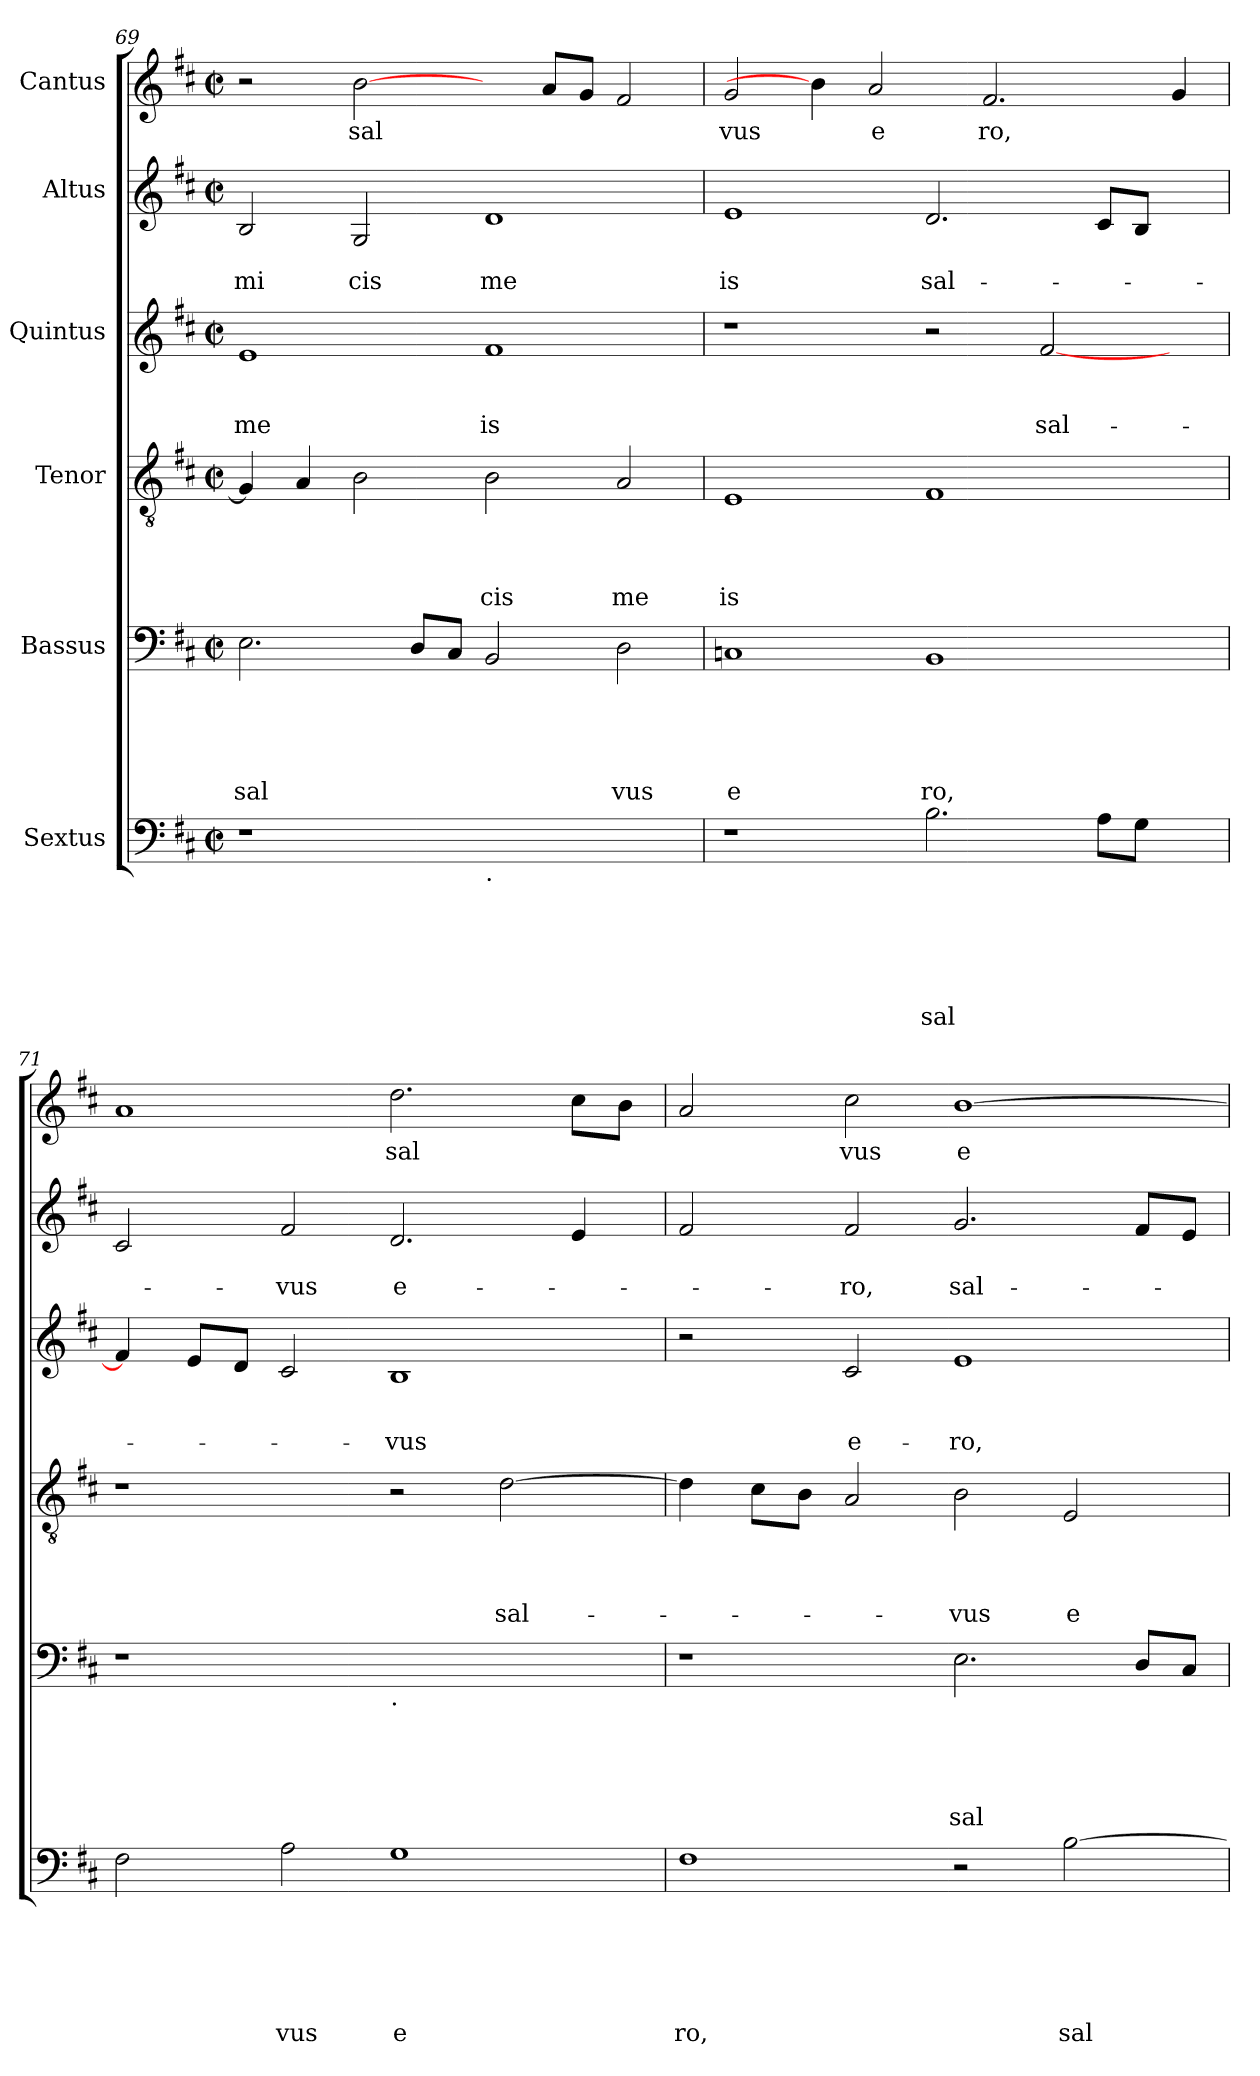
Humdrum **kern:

**kern	**text	**text	**text	**text	**text	**text	**kern	**text	**text	**text	**text	**text	**kern	**text	**text	**text	**text	**kern	**text	**text	**text	**kern	**text	**text	**kern	**text
*part6	*part6	*part6	*part6	*part6	*part6	*part6	*part5	*part5	*part5	*part5	*part5	*part5	*part4	*part4	*part4	*part4	*part4	*part3	*part3	*part3	*part3	*part2	*part2	*part2	*part1	*part1
*staff6	*staff6	*staff6	*staff6	*staff6	*staff6	*staff6	*staff5	*staff5	*staff5	*staff5	*staff5	*staff5	*staff4	*staff4	*staff4	*staff4	*staff4	*staff3	*staff3	*staff3	*staff3	*staff2	*staff2	*staff2	*staff1	*staff1
*I"Sextus	*	*	*	*	*	*	*I"Bassus	*	*	*	*	*	*I"Tenor	*	*	*	*	*I"Quintus	*	*	*	*I"Altus	*	*	*I"Cantus	*
*clefF4	*	*	*	*	*	*	*clefF4	*	*	*	*	*	*clefGv2	*	*	*	*	*clefG2	*	*	*	*clefG2	*	*	*clefG2	*
*k[f#c#]	*	*	*	*	*	*	*k[f#c#]	*	*	*	*	*	*k[f#c#]	*	*	*	*	*k[f#c#]	*	*	*	*k[f#c#]	*	*	*k[f#c#]	*
*D:	*	*	*	*	*	*	*D:	*	*	*	*	*	*D:	*	*	*	*	*D:	*	*	*	*D:	*	*	*D:	*
*M2/2	*	*	*	*	*	*	*M2/2	*	*	*	*	*	*M2/2	*	*	*	*	*M2/2	*	*	*	*M2/2	*	*	*M2/2	*
*met(c|)	*	*	*	*	*	*	*met(c|)	*	*	*	*	*	*met(c|)	*	*	*	*	*met(c|)	*	*	*	*met(c|)	*	*	*met(c|)	*
=69	=69	=69	=69	=69	=69	=69	=69	=69	=69	=69	=69	=69	=69	=69	=69	=69	=69	=69	=69	=69	=69	=69	=69	=69	=69	=69
!	!	!	!	!	!	!	!	!	!	!	!	!LO:LY:b	!	!	!	!	!	!	!	!	!LO:LY:b	!	!	!LO:LY:b	!	!
1r	.	.	.	.	.	.	2.E\	.	.	.	.	sal	4G/]	.	.	.	.	1e	.	.	me	2B/	.	mi	2r	.
.	.	.	.	.	.	.	.	.	.	.	.	.	4A/	.	.	.	.	.	.	.	.	.	.	.	.	.
!	!	!	!	!	!	!	!	!	!	!	!	!	!	!	!	!	!	!	!	!	!	!	!	!LO:LY:b	!	!LO:LY:b
.	.	.	.	.	.	.	.	.	.	.	.	.	2B\	.	.	.	.	.	.	.	.	2G/	.	cis	[2b\	sal
.	.	.	.	.	.	.	8D/L	.	.	.	.	.	.	.	.	.	.	.	.	.	.	.	.	.	.	.
.	.	.	.	.	.	.	8C#/J	.	.	.	.	.	.	.	.	.	.	.	.	.	.	.	.	.	.	.
!LO:TX:b:t=.	!	!	!	!	!	!	!	!	!	!	!	!	!	!	!	!	!	!	!	!	!	!	!	!	!	!
!	!	!	!	!	!	!	!	!	!	!	!	!	!	!	!	!	!LO:LY:b	!	!	!	!LO:LY:b	!	!	!LO:LY:b	!	!
1ryy	.	.	.	.	.	.	2BB/	.	.	.	.	.	2B\	.	.	.	cis	1f#	.	.	is	1d	.	me	4ryy	.
.	.	.	.	.	.	.	.	.	.	.	.	.	.	.	.	.	.	.	.	.	.	.	.	.	8a/L	.
.	.	.	.	.	.	.	.	.	.	.	.	.	.	.	.	.	.	.	.	.	.	.	.	.	8g/J	.
!	!	!	!	!	!	!	!	!	!	!	!	!LO:LY:b	!	!	!	!	!LO:LY:b	!	!	!	!	!	!	!	!	!
.	.	.	.	.	.	.	2D\	.	.	.	.	vus	2A/	.	.	.	me	.	.	.	.	.	.	.	2f#/	.
!!LO:LB:g=z
=70	=70	=70	=70	=70	=70	=70	=70	=70	=70	=70	=70	=70	=70	=70	=70	=70	=70	=70	=70	=70	=70	=70	=70	=70	=70	=70
!	!	!	!	!	!	!	!	!	!	!	!	!LO:LY:b	!	!	!	!	!LO:LY:b	!	!	!	!	!	!	!LO:LY:b	!	!LO:LY:b
1r	.	.	.	.	.	.	1Cn	.	.	.	.	e	1E	.	.	.	is	1r	.	.	.	1e	.	is	2g/	vus
.	.	.	.	.	.	.	.	.	.	.	.	.	.	.	.	.	.	.	.	.	.	.	.	.	4b\]	.
!	!	!	!	!	!	!	!	!	!	!	!	!	!	!	!	!	!	!	!	!	!	!	!	!	!	!LO:LY:b
.	.	.	.	.	.	.	.	.	.	.	.	.	.	.	.	.	.	.	.	.	.	.	.	.	2a/	e
!	!	!	!	!	!	!LO:LY:b	!	!	!	!	!	!LO:LY:b	!	!	!	!	!	!	!	!	!	!	!	!LO:LY:b	!	!
2.B\	.	.	.	.	.	sal	1BB	.	.	.	.	ro,	1F#	.	.	.	.	2r	.	.	.	2.d/	.	sal-	.	.
!	!	!	!	!	!	!	!	!	!	!	!	!	!	!	!	!	!	!	!	!	!	!	!	!	!	!LO:LY:b
.	.	.	.	.	.	.	.	.	.	.	.	.	.	.	.	.	.	.	.	.	.	.	.	.	2.f#/	ro,
!	!	!	!	!	!	!	!	!	!	!	!	!	!	!	!	!	!	!	!	!	!LO:LY:b	!	!	!	!	!
.	.	.	.	.	.	.	.	.	.	.	.	.	.	.	.	.	.	[<2f#/	.	.	sal-	.	.	.	.	.
8A\L	.	.	.	.	.	.	.	.	.	.	.	.	.	.	.	.	.	.	.	.	.	8c#/L	.	.	.	.
8G\J	.	.	.	.	.	.	.	.	.	.	.	.	.	.	.	.	.	.	.	.	.	8B/J	.	.	.	.
4ryy	.	.	.	.	.	.	4ryy	.	.	.	.	.	4ryy	.	.	.	.	4ryy	.	.	.	4ryy	.	.	4g/	.
=71	=71	=71	=71	=71	=71	=71	=71	=71	=71	=71	=71	=71	=71	=71	=71	=71	=71	=71	=71	=71	=71	=71	=71	=71	=71	=71
2F#\	.	.	.	.	.	.	1r	.	.	.	.	.	1r	.	.	.	.	4f#/]	.	.	.	2c#/	.	.	1a	.
.	.	.	.	.	.	.	.	.	.	.	.	.	.	.	.	.	.	8e/L	.	.	.	.	.	.	.	.
.	.	.	.	.	.	.	.	.	.	.	.	.	.	.	.	.	.	8d/J	.	.	.	.	.	.	.	.
!	!	!	!	!	!	!LO:LY:b	!	!	!	!	!	!	!	!	!	!	!	!	!	!	!	!	!	!LO:LY:b	!	!
2A\	.	.	.	.	.	vus	.	.	.	.	.	.	.	.	.	.	.	2c#/	.	.	.	2f#/	.	-vus	.	.
!	!	!	!	!	!	!	!LO:TX:b:t=.	!	!	!	!	!	!	!	!	!	!	!	!	!	!	!	!	!	!	!
!	!	!	!	!	!	!LO:LY:b	!	!	!	!	!	!	!	!	!	!	!	!	!	!	!LO:LY:b	!	!	!LO:LY:b	!	!LO:LY:b
1G	.	.	.	.	.	e	1ryy	.	.	.	.	.	2r	.	.	.	.	1B	.	.	-vus	2.d/	.	e-	2.dd\	sal
!	!	!	!	!	!	!	!	!	!	!	!	!	!	!	!	!	!LO:LY:b	!	!	!	!	!	!	!	!	!
.	.	.	.	.	.	.	.	.	.	.	.	.	[>2d\	.	.	.	sal-	.	.	.	.	.	.	.	.	.
.	.	.	.	.	.	.	.	.	.	.	.	.	.	.	.	.	.	.	.	.	.	4e/	.	.	8cc#\L	.
.	.	.	.	.	.	.	.	.	.	.	.	.	.	.	.	.	.	.	.	.	.	.	.	.	8b\J	.
=72	=72	=72	=72	=72	=72	=72	=72	=72	=72	=72	=72	=72	=72	=72	=72	=72	=72	=72	=72	=72	=72	=72	=72	=72	=72	=72
!	!	!	!	!	!	!LO:LY:b	!	!	!	!	!	!	!	!	!	!	!	!	!	!	!	!	!	!	!	!
1F#	.	.	.	.	.	ro,	1r	.	.	.	.	.	4d\]	.	.	.	.	2r	.	.	.	2f#/	.	.	2a/	.
.	.	.	.	.	.	.	.	.	.	.	.	.	8c#\L	.	.	.	.	.	.	.	.	.	.	.	.	.
.	.	.	.	.	.	.	.	.	.	.	.	.	8B\J	.	.	.	.	.	.	.	.	.	.	.	.	.
!	!	!	!	!	!	!	!	!	!	!	!	!	!	!	!	!	!	!	!	!	!LO:LY:b	!	!	!LO:LY:b	!	!LO:LY:b
.	.	.	.	.	.	.	.	.	.	.	.	.	2A/	.	.	.	.	2c#/	.	.	e-	2f#/	.	-ro,	2cc#\	vus
!	!	!	!	!	!	!	!	!	!	!	!	!LO:LY:b	!	!	!	!	!LO:LY:b	!	!	!	!LO:LY:b	!	!	!LO:LY:b	!	!LO:LY:b
2r	.	.	.	.	.	.	2.E\	.	.	.	.	sal	2B\	.	.	.	-vus	1e	.	.	-ro,	2.g/	.	sal-	[>1b	e
!	!	!	!	!	!	!LO:LY:b	!	!	!	!	!	!	!	!	!	!	!LO:LY:b	!	!	!	!	!	!	!	!	!
[>2B\	.	.	.	.	.	sal	.	.	.	.	.	.	2E/	.	.	.	e-	.	.	.	.	.	.	.	.	.
.	.	.	.	.	.	.	8D/L	.	.	.	.	.	.	.	.	.	.	.	.	.	.	8f#/L	.	.	.	.
.	.	.	.	.	.	.	8C#/J	.	.	.	.	.	.	.	.	.	.	.	.	.	.	8e/J	.	.	.	.
=	=	=	=	=	=	=	=	=	=	=	=	=	=	=	=	=	=	=	=	=	=	=	=	=	=	=
*-	*-	*-	*-	*-	*-	*-	*-	*-	*-	*-	*-	*-	*-	*-	*-	*-	*-	*-	*-	*-	*-	*-	*-	*-	*-	*-
